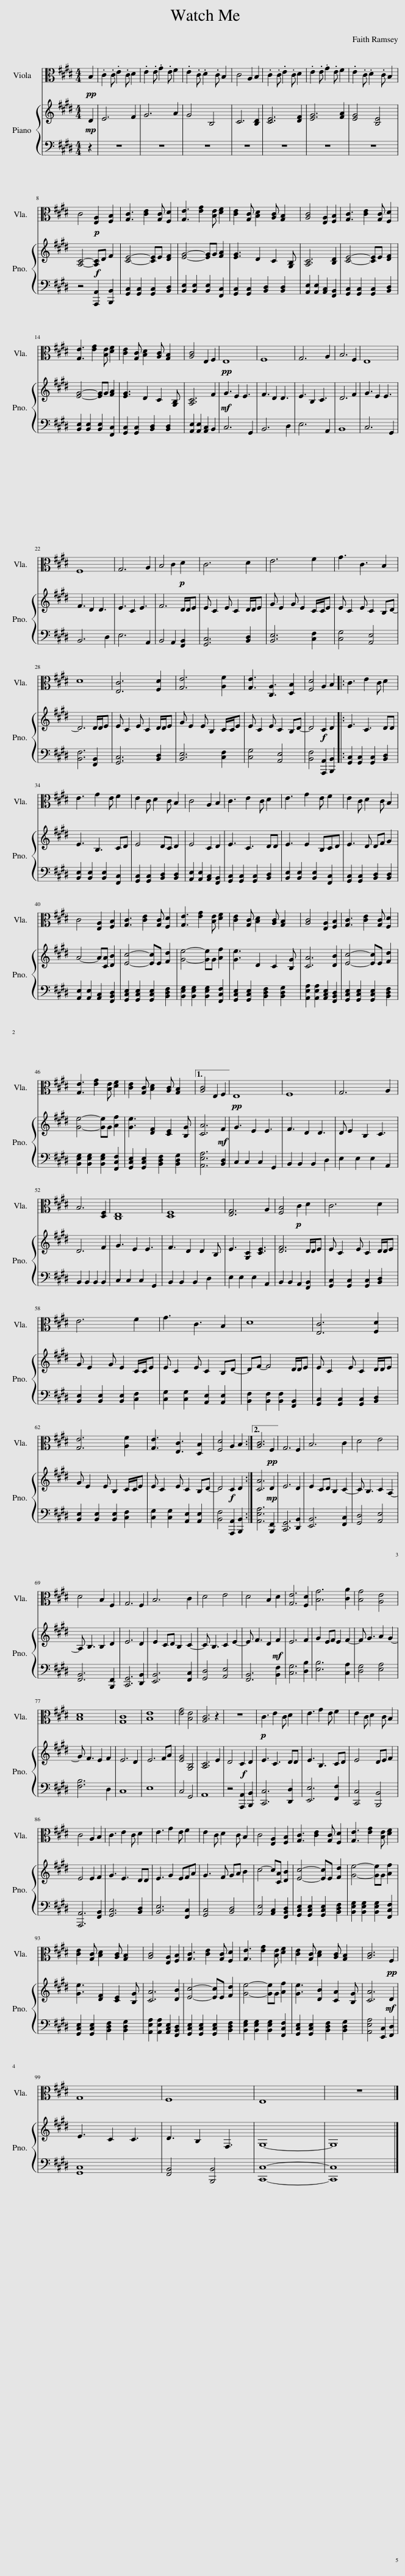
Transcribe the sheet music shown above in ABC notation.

X:1
%%score 1 { 2 | 3 }
L:1/8
Q:1/4=110
M:4/4
I:linebreak $
K:E
V:1 alto
V:2 treble
V:3 bass
V:1
!pp! B,2 | .C2 .C .E2 .C D2 | .E2 .E .G2 .E F2 | .E2 .C .D2 .C B,2 | C4 A,2 B,2 | %5
 .C2 .C .E2 .C D2 | .E2 .E .G2 .E F2 | .E2 .C .D2 .C B,2 |$ C4!p! [E,A,]2 [F,B,]2 | [G,C]3 [CE]2 [G,C] [F,D]2 | %10
 [G,E]3 [EG]2 [B,E] [DF]2 | [CE]2 [G,C] [B,D]2 [A,C] [G,B,]2 | [A,C]4 [E,A,]2 [F,B,]2 | [G,C]3 [CE]2 [G,C] [F,D]2 |$ [G,E]3 [EG]2 [B,E] [DF]2 | %15
 [CE]2 [G,C] [B,D]2 [A,C] [G,B,]2 | [A,C]4 E,2 F,2 |!pp! E,8 | F,8 | G,6 A,2 | %20
 B,6 F,2 | E,8 |$ F,8 | G,6 A,2 | B,4 C2!p! D2 | %25
 C6 D2 | E6 F2 | G3 C3 B,2 |$ D8 | [E,C]6 [F,D]2 | %30
 [G,E]6 [A,F]2 | [G,E]3 [C,A,]3 [D,B,]2 | [F,D]4 A,2 B,2 |: C3 E2 C D2 |$ E3 G2 E F2 | %35
 E2 C D2 C B,2 | C4 A,2 B,2 | C3 E2 C D2 | E3 G2 E F2 | E2 C D2 C B,2 |$ %40
 C4 [E,A,]2 [F,B,]2 | [G,C]3 [CE]2 [G,C] [F,D]2 | [G,E]3 [EG]2 [B,E] [DF]2 | [CE]2 [G,C] [B,D]2 [A,C] [G,B,]2 | [A,C]4 [E,A,]2 [F,B,]2 | %45
 [G,C]3 [CE]2 [G,C] [F,D]2 |$ [G,E]3 [EG]2 [B,E] [DF]2 | [CE]2 [G,C] [B,D]2 [A,C] [G,B,]2 |1 [A,C]4 E,2 F,2 ||!pp! E,8 | %50
 F,8 | G,6 A,2 |$ B,6 [D,F,]2 | [C,E,]8 | [D,F,]8 | %55
 [E,G,]6 A,2 | [F,B,]4!p! C2 D2 | C6 D2 |$ E6 F2 | G3 C3 B,2 | %60
 D8 | [E,C]6 [F,D]2 |$ [G,E]6 [A,F]2 | [G,E]3 [E,C]3 [D,B,]2 | [F,D]4 A,2 B,2 :|2 %65
 [A,C]6!pp! F,2 || G,6 F,2 | B,6 C2 | D4 E4 |$ D4 B,2 F,2 | %70
 G,6 F,2 | B,6 C2 | D4 E4 | D4 B,2 D2 | [G,E]6 [F,D]2 | %75
 [B,G]6 [CA]2 | [B,G]4 [A,E]4 |$ [B,D]8 | [G,C]8 | [B,E]8 | %80
 [EG]4 [B,E]4 | [A,C]6 z2 | z8 |!p! C3 E2 C D2 | E3 G2 E F2 | %85
 E2 C D2 C B,2 |$ C4 A,2 B,2 | C3 E2 C D2 | E3 G2 E F2 | E2 C D2 C B,2 | %90
 C4 [E,A,]2 [F,B,]2 | [G,C]3 [CE]2 [G,C] [F,D]2 | [G,E]3 [EG]2 [B,E] [DF]2 |$ [CE]2 [G,C] [B,D]2 [A,C] [G,B,]2 | [A,C]4 [E,A,]2 [F,B,]2 | %95
 [G,C]3 [CE]2 [G,C] [F,D]2 | [G,E]3 [EG]2 [B,E] [DF]2 | [CE]2 [G,C] [B,D]2 [A,C] [G,B,]2 | [A,C]6!pp! F,2 |$ G,8 | %100
 F,8 | E,8 | z8 |] %103
V:2
!mp! D2 | E6 F2 | G6 A2 | G4 B,4 | C6 [B,D]2 | %5
 [CE]6 [DF]2 | [EG]6 [FA]2 | [EG]4 [B,E]4 |$ [A,C]4- [A,C]D F2 | [CE]4- [CE]E [DF]2 | %10
 [EG]4- [EG]G [FA]2 | [EG]3 D2 C2 [G,B,] | [A,C]6 [B,D]2 | [CE]4- [CE]E [DF]2 |$ [EG]4- [EG]G [FA]2 | %15
 [EG]3 D2 C2 [G,B,] | [A,C]6 F2 |!mf! G3 E2 E3 | F3 D2 D3 | E3 B,2 C3 | %20
 D6 F2 | G3 E2 E3 |$ F3 D2 D3 | E3 C2 E3 | F6 D/D/E | %25
 E C2 E C2 D/D/E | G E2 G E2 C/C/E | E C2 E C2 B,D- |$ D6 D/D/E | E C2 E C2 D/D/E | %30
 G E2 E B,2 C/C/E | E C2 E C2 B,D- | D4!f! C2 D2 |: E3 C3 DD |$ E3 B,3 CD | %35
 E4 DC D2 | E4 C2 D2 | E3 C3 DD | E3 E2 B,CD | E3 D DF G2 |$ %40
 A4- A[CA] [DB]2 | [Ec]4- [Ec]E [Fd]2 | [Ge]4- [Ge]G [Af]2 | [Ge]3 D2 C2 [B,G] | [CA]6 [DB]2 | %45
 [Ec]4- [Ec]E [Fd]2 |$ [Ge]4- [Ge]G [Af]2 | [Ge]3 [DF]2 [CE]2 [B,G] |1 [CA]6!mf! F2 || G3 E2 E3 | %50
 F3 D2 D3 | D E2 B,2 C3 |$ D6 F2 | G3 E2 E3 | F3 D2 D2 B, | %55
 E3 [G,C]2 [CE]3 | [DF]6 D/D/E | E C2 E C2 D/D/E |$ G E2 G E2 C/C/E | E C2 E C2 B,D- | %60
 DF- F4 D/D/E | E C2 E C2 D/D/E |$ G E2 E B,2 C/C/E | E C2 E C2 B,D- | D4!f! C2 D2 :|2 %65
 [CA]6!mp! D2 || E6 D2 | E2 CD B,2 C2- | C B,3 C2 A,2- |$ A, B,3 B,2 D2 | %70
 E6 D2 | E2 CD B,2 C2- | C B,3 C2 E2- | E F3 D2 F2 | E6 F2 | %75
 G2 EF E2 F2- | F G3 A2 G2- |$ G F3 E2 F2 | E6 D2 | E6 FA | %80
 [EG]4 [G,B,]4 | [A,C]6 E2 | D4 C2 D2 | E3 C3 DD | E3 B,3 CD | %85
 E4 DE F2 |$ E4 E2 F2 | G3 E3 DD | E3 G2 EFA | G3 F GA B2 | %90
 c4- c[CA] [DB]2 | [Ec]4- [Ec]E [Fd]2 | [Ge]4- [Ge]G [Af]2 |$ [Ge]3 [DF]2 [CE]2 [B,G] | [CA]6 [DB]2 | %95
 [Ec]4- [Ec]E [Fd]2 | [Ge]4- [Ge]G [Af]2 | [Ge]3 [DB]2 [CA]2 [B,G] | [CA]6 D2 |$ E3 C2 C3 | %100
 D3 B,2 F,3 | G,8- | G,8 |] %103
V:3
 z2 | z8 | z8 | z8 | z8 | %5
 z8 | z8 | z8 |$ z4!f! [A,,,A,,]2 [B,,,B,,]2 | [G,,C,]2 [G,,C,]2 [G,,C,]2 [B,,D,]2 | %10
 [B,,E,]2 [B,,E,]2 [B,,E,]2 [F,,C,]2 | [G,,C,]2 [G,,C,]2 [B,,D,]2 [B,,D,]2 | [A,,E,]2 [A,,E,]2 [A,,C,]2 [F,,B,,]2 | [G,,C,]2 [G,,C,]2 [G,,C,]2 [B,,D,]2 |$ [B,,E,]2 [B,,E,]2 [B,,E,]2 [F,,C,]2 | %15
 [G,,C,]2 [G,,C,]2 [B,,D,]2 [B,,D,]2 | [A,,E,]2 [A,,E,]2 [A,,C,]2 B,,2 | C,6 G,,2 | B,,6 D,2 | E,6 A,,2 | %20
 B,,8 | C,6 G,,2 |$ B,,6 D,2 | E,6 A,,2 | B,,4 A,,2 [F,,B,,]2 | %25
 [G,,C,]6 [B,,D,]2 | [B,,E,]6 [C,F,]2 | [C,G,]4 [A,,E,]4 |$ [B,,F,]6 [F,,B,,]2 | [G,,C,]6 [B,,D,]2 | %30
 [B,,E,]6 [C,F,]2 | [C,G,]4 [A,,E,]4 | [B,,F,]4 [A,,,A,,]2 [B,,,B,,]2 |: [G,,C,]2 [G,,C,]2 [G,,C,]2 [B,,D,]2 |$ [B,,E,]2 [B,,E,]2 [B,,E,]2 [F,,C,]2 | %35
 [G,,C,]2 [G,,C,]2 [B,,D,]2 [B,,D,]2 | [A,,E,]2 [A,,E,]2 [A,,C,]2 [F,,B,,]2 | [G,,C,]2 [G,,C,]2 [G,,C,]2 [B,,D,]2 | [B,,E,]2 [B,,E,]2 [B,,E,]2 [F,,C,]2 | [G,,C,]2 [G,,C,]2 [B,,D,]2 [B,,D,]2 |$ %40
 [A,,E,]2 [A,,E,]2 [A,,C,]2 [F,,B,,D,]2 | [G,,C,E,]2 [G,,C,E,]2 [G,,C,E,]2 [B,,D,F,]2 | [B,,E,G,]2 [B,,E,G,]2 [B,,E,G,]2 [F,,C,F,]2 | [G,,C,E,]2 [G,,C,E,]2 [B,,D,F,]2 [B,,D,G,]2 | [A,,E,A,]2 [A,,E,A,]2 [A,,C,E,]2 [F,,B,,D,]2 | %45
 [G,,C,E,]2 [G,,C,E,]2 [G,,C,E,]2 [B,,D,F,]2 |$ [B,,E,G,]2 [B,,E,G,]2 [B,,E,G,]2 [F,,C,F,]2 | [G,,C,E,]2 [G,,C,E,]2 [B,,D,F,]2 [B,,D,G,]2 |1 [A,,E,A,]6 [B,,D,]2 || C,2 C,2 C,2 G,,2 | %50
 B,,2 B,,2 B,,2 D,2 | E,2 E,2 E,2 A,,2 |$ B,,2 B,,2 B,,2 B,,2 | C,2 C,2 C,2 G,,2 | B,,2 B,,2 B,,2 D,2 | %55
 E,2 E,2 E,2 A,,2 | B,,2 B,,2 A,,2 [F,,B,,]2 | [G,,C,]2 [G,,C,]2 [G,,C,]2 [B,,D,]2 |$ [B,,E,]2 [B,,E,]2 [B,,E,]2 [C,F,]2 | [C,G,]2 [C,G,]2 [A,,E,]2 [A,,E,]2 | %60
 [B,,F,]2 [B,,F,]2 [B,,F,]2 [F,,B,,]2 | [G,,C,]2 [G,,C,]2 [G,,C,]2 [B,,D,]2 |$ [B,,E,]2 [B,,E,]2 [B,,E,]2 [C,F,]2 | [C,G,]2 [C,G,]2 [A,,E,]2 [A,,E,]2 | [B,,F,]4 [A,,,A,,]2 [B,,,B,,]2 :|2 %65
 [A,,E,A,]6 [B,,,F,,]2 || [C,,G,,]6 [D,,B,,]2 | [E,,B,,]6 [F,,C,]2 | [G,,D,]4 [A,,E,]4 |$ [F,,B,,]6 [B,,,F,,]2 | %70
 [C,,G,,]6 [D,,B,,]2 | [E,,B,,]6 [F,,C,]2 | [G,,D,]4 [A,,E,]4 | [F,,B,,]6!mf! [B,,F,]2 | [C,G,]6 [D,B,]2 | %75
 [E,B,]6 [C,A,]2 | [D,G,]4 [E,A,]4 |$ [F,B,]6 D,2 | C,8 | E,8 | %80
 C,4 G,,4 | A,,8 | z4!f! [A,,,A,,]2 [B,,,B,,]2 | [C,,C,]6 [D,,D,]2 | [E,,E,]6 [F,,F,]2 | %85
 [C,,C,]4 [B,,,B,,]4 |$ [A,,,A,,]6 [F,,B,,]2 | [G,,C,]6 [B,,D,]2 | [B,,E,]6 [F,,C,]2 | [G,,C,]4 [B,,D,]4 | %90
 [A,,E,]4 [A,,C,]2 [F,,B,,D,]2 | [G,,C,E,]2 [G,,C,E,]2 [G,,C,E,]2 [B,,D,F,]2 | [B,,E,G,]2 [B,,E,G,]2 [B,,E,G,]2 [F,,C,F,]2 |$ [G,,C,E,]2 [G,,C,E,]2 [B,,D,F,]2 [B,,D,G,]2 | [A,,E,A,]2 [A,,E,A,]2 [A,,C,E,]2 [F,,B,,D,]2 | %95
 [G,,C,E,]2 [G,,C,E,]2 [G,,C,E,]2 [B,,D,F,]2 | [B,,E,G,]2 [B,,E,G,]2 [B,,E,G,]2 [F,,C,F,]2 | [G,,C,E,]2 [G,,C,E,]2 [B,,D,F,]2 [B,,D,G,]2 | [A,,E,A,]4 [E,,C,]2!mf! [F,,D,]2 |$ [G,,C,]8 | %100
 [F,,B,,]4 [B,,,B,,]4 | [C,,C,]8- | [C,,C,]8 |] %103
